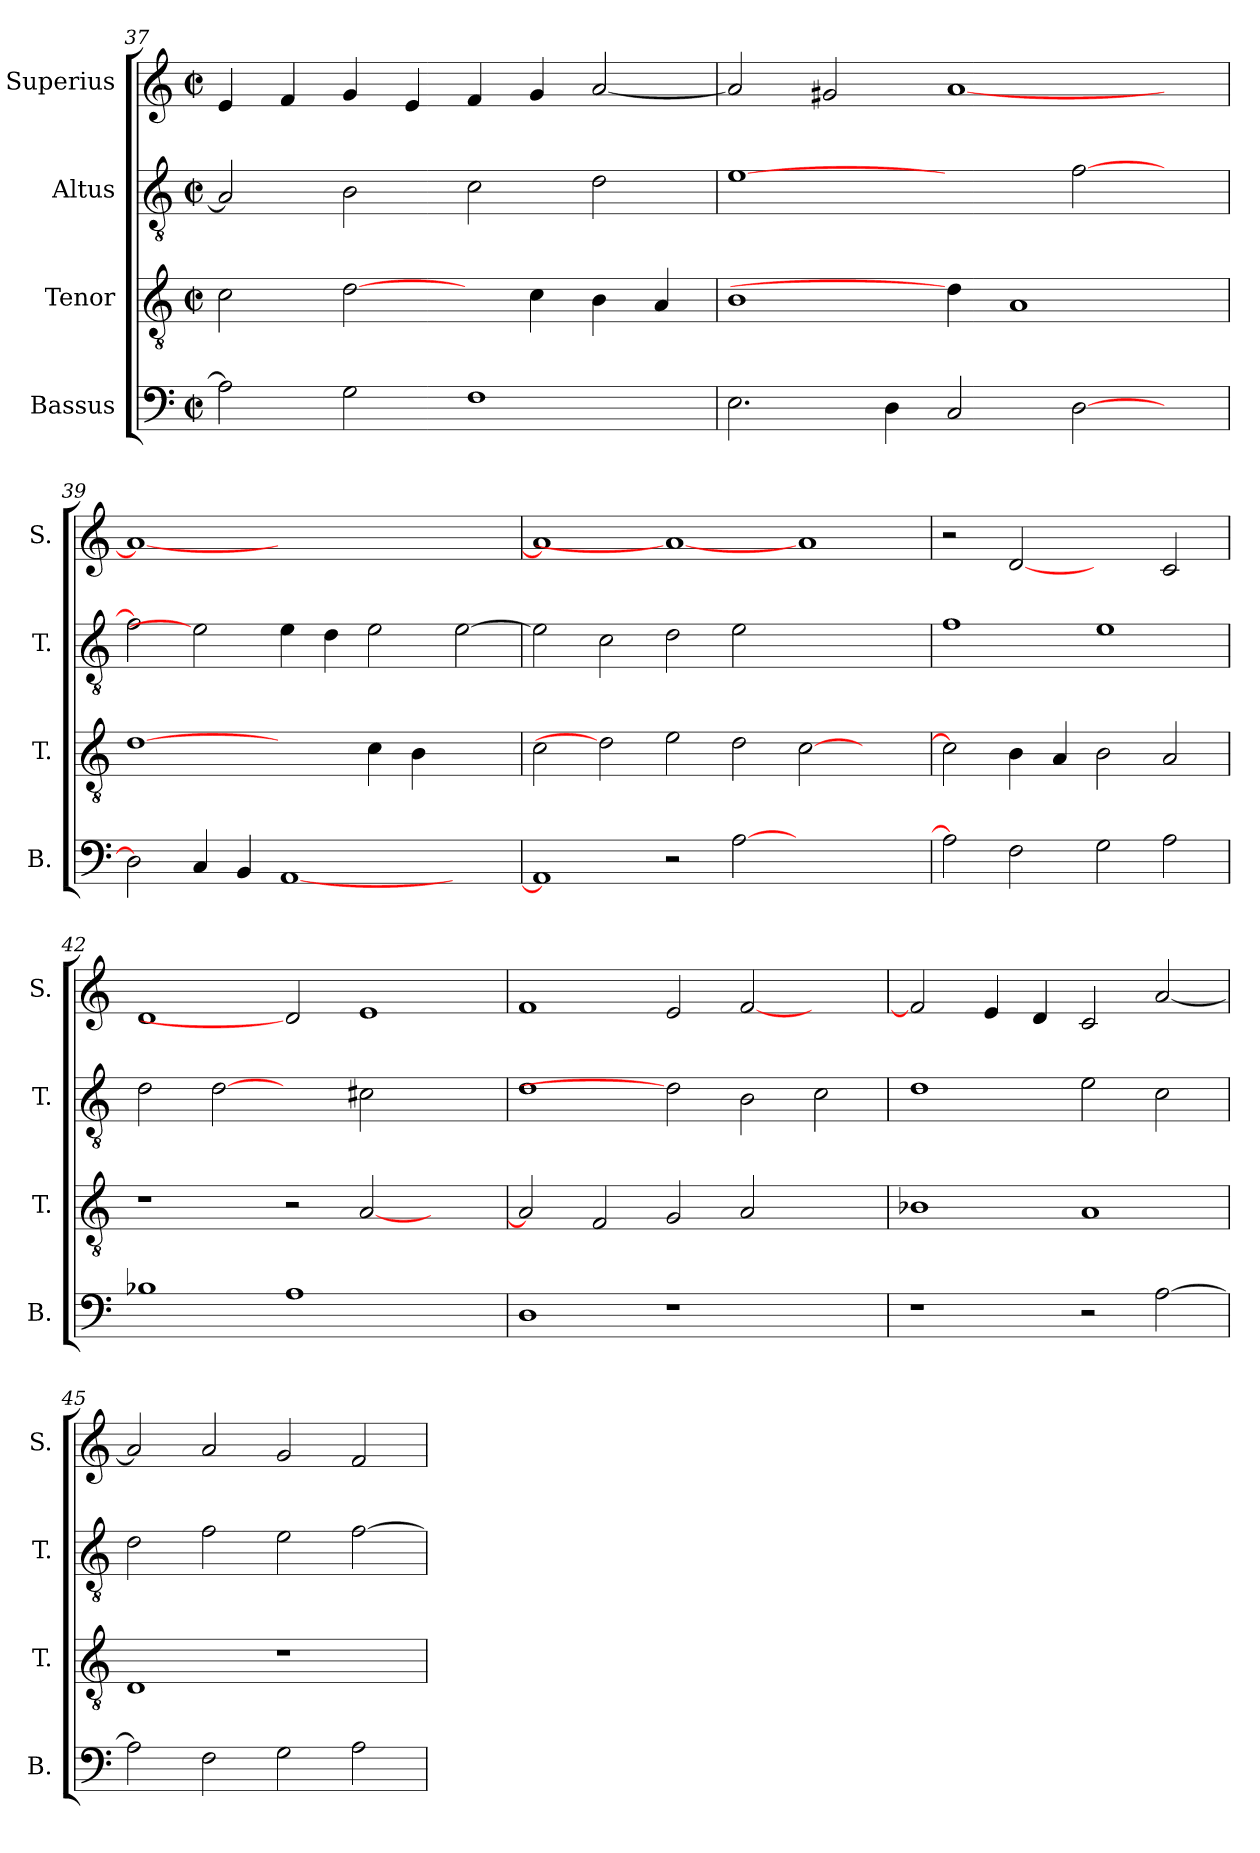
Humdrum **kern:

**kern	**kern	**kern	**kern
*part4	*part3	*part2	*part1
*staff4	*staff3	*staff2	*staff1
*I"Bassus	*I"Tenor	*I"Altus	*I"Superius
*I'B.	*I'T.	*I'T.	*I'S.
*clefF4	*clefGv2	*clefGv2	*clefG2
*	*ITrd7c12	*ITrd7c12	*
*k[]	*k[]	*k[]	*k[]
*C:	*C:	*C:	*C:
*M2/2	*M2/2	*M2/2	*M2/2
*met(c|)	*met(c|)	*met(c|)	*met(c|)
=37	=37	=37	=37
2Ai\]	2Ci\	2AAi/]	4ei/
.	.	.	4fi/
2Gi\	[2Di\	2BBi\	4gi/
.	.	.	4ei/
1Fi	4ryy	2Ci\	4fi/
.	4Ci\	.	4gi/
.	4BBi\	2Di\	[<2ai/
.	4AAi/	.	.
!!LO:LB:g=z
=38	=38	=38	=38
2.Ei\	1BBi	[1Ei	2ai/]
.	.	.	2g#Xi/
4Di\	.	.	.
2Ci/	4Di\]	2ryy	[<1ai
.	1AAi	.	.
[>2Di\	.	[>2Fi\	.
4ryy	.	4ryy	4ryy
=39	=39	=39	=39
2Di\]	[1Di	2Fi\]	1ai_<
4Ci/	.	2Ei]	.
4BBi/	.	.	.
[<1AAi	2ryy	4Ei\	1.ryy
.	.	4Di\	.
.	4Ci\	2Ei\	.
.	4BBi\	.	.
2ryy	2ryy	[>2Ei\	.
=40	=40	=40	=40
1AAi]	2Ci\	2Ei\]	1ai]
.	2Di]	2Ci\	.
2r	2Ei\	2Di\	1ai_
[>2Ai\	2Di\	2Ei\	.
1ryy	[>2Ci\	1ryy	1ai
.	2ryy	.	.
=41	=41	=41	=41
2Ai\]	2Ci\]	1Fi	2r
2Fi\	4BBi\	.	[2di
.	4AAi/	.	.
2Gi\	2BBi\	1Ei	2ryy
2Ai\	2AAi/	.	2ci/
=42	=42	=42	=42
1B-Xi	1r	2Di\	1di
.	.	[2Di	.
1Ai	2r	2ryy	2di]
.	[<2AAi/	2C#Xi\	1ei
2ryy	2ryy	2ryy	.
!!LO:PB:g=z
=43	=43	=43	=43
1Di	2AAi/]	1Di	1fi
.	2FFi/	.	.
1r	2GGi/	2Di]	2ei/
.	2AAi/	2BBi\	[<2fi/
2ryy	2ryy	2Ci\	2ryy
=44	=44	=44	=44
1r	1BB-Xi	1Di	2fi/]
.	.	.	4ei/
.	.	.	4di/
2r	1AAi	2Ei\	2ci/
[>2Ai\	.	2Ci\	[<2ai/
=45	=45	=45	=45
2Ai\]	1DDi	2Di\	2ai/]
2Fi\	.	2Fi\	2ai/
2Gi\	1r	2Ei\	2gi/
2Ai\	.	[>2Fi\	2fi/
=	=	=	=
*-	*-	*-	*-
